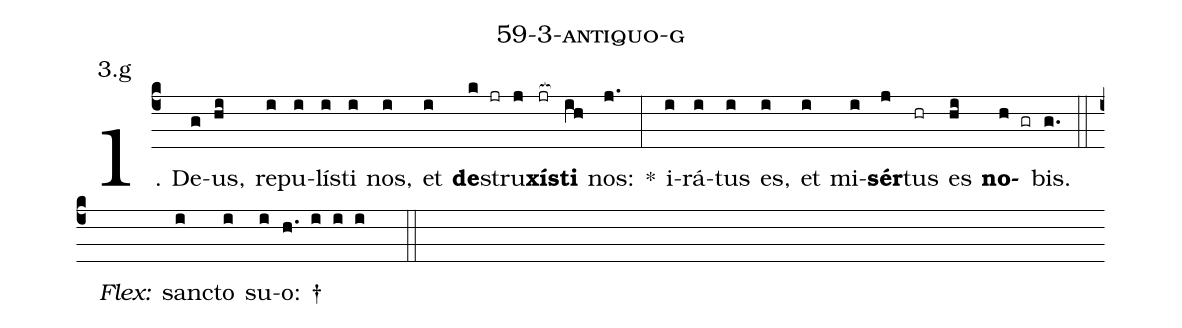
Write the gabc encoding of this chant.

name: 59-3-antiquo-g;
annotation: 3.g;
%%
(c4)1. De(g)us,(hi) re(i)pu(i)lís(i)ti(i) nos,(i) et(i) <b>de</b>(k jr)stru(j)<b>xís</b>(jr[ocb:1{])<b>ti</b>(ih[ocb:0}]) nos:(j.) *(:) i(i)rá(i)tus(i) es,(i) et(i) mi(i)<b>sér</b>(j)tus(hr) es(hi) <b>no</b>(h gr)bis.(g.) (::)
<i>Flex:</i>()  sanc(i)to(i) su(i)o: †(h. i i i  ::)
